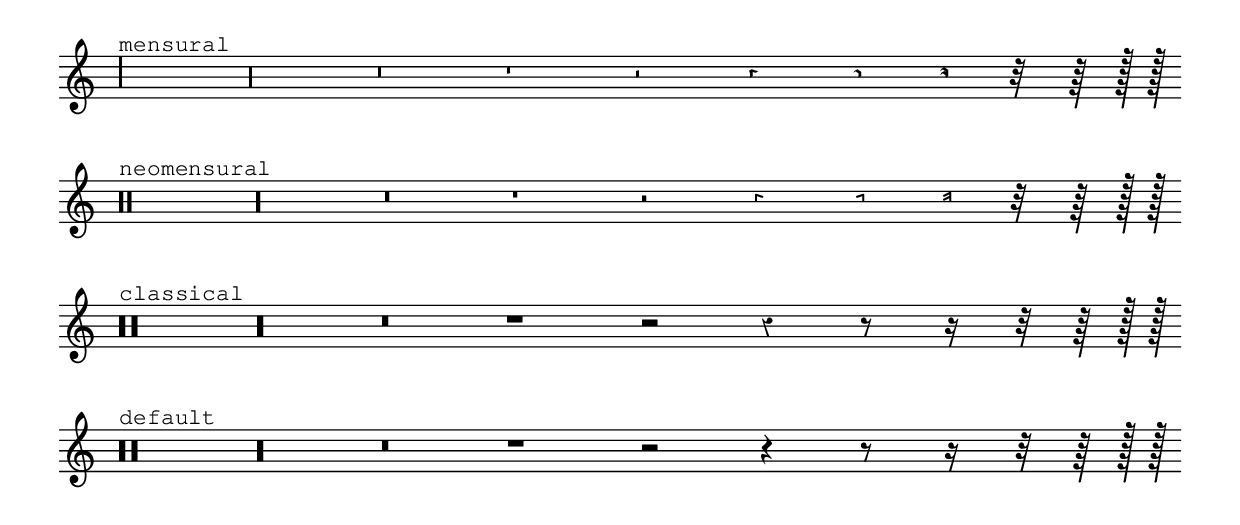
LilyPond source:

%% Do not edit this file; it is auto-generated from LSR http://lsr.dsi.unimi.it
%% This file is in the public domain.
\version "2.11.51"

\header {
  lsrtags = "rhythms, ancient-notation, tweaks-and-overrides"

 doctitlees = "Estilos de silencios"
 texidoces = "
Los silencios se pueden imprimir en distintos estilos.

"

  texidoc = "
Rests may be used in various styles.




"
  doctitle = "Rest styles"
} % begin verbatim
\layout {
  indent = 0.0
  \context {
    \Staff
    \remove "Time_signature_engraver"
  }
}

\relative c {
  \set Score.timing = ##f
  \override Staff.Rest  #'style = #'mensural
  r\maxima^\markup \typewriter { mensural }
  r\longa r\breve r1 r2 r4 r8 r16 r32 r64 r128 r128
  \bar ""
  
  \override Staff.Rest  #'style = #'neomensural
  r\maxima^\markup \typewriter { neomensural }
  r\longa r\breve r1 r2 r4 r8 r16 r32 r64 r128 r128
  \bar ""
  
  \override Staff.Rest  #'style = #'classical
  r\maxima^\markup \typewriter { classical }
  r\longa r\breve r1 r2 r4 r8 r16 r32 r64 r128 r128
  \bar ""
  
  \override Staff.Rest  #'style = #'default
  r\maxima^\markup \typewriter { default }
  r\longa r\breve r1 r2 r4 r8 r16 r32 r64 r128 r128
}
